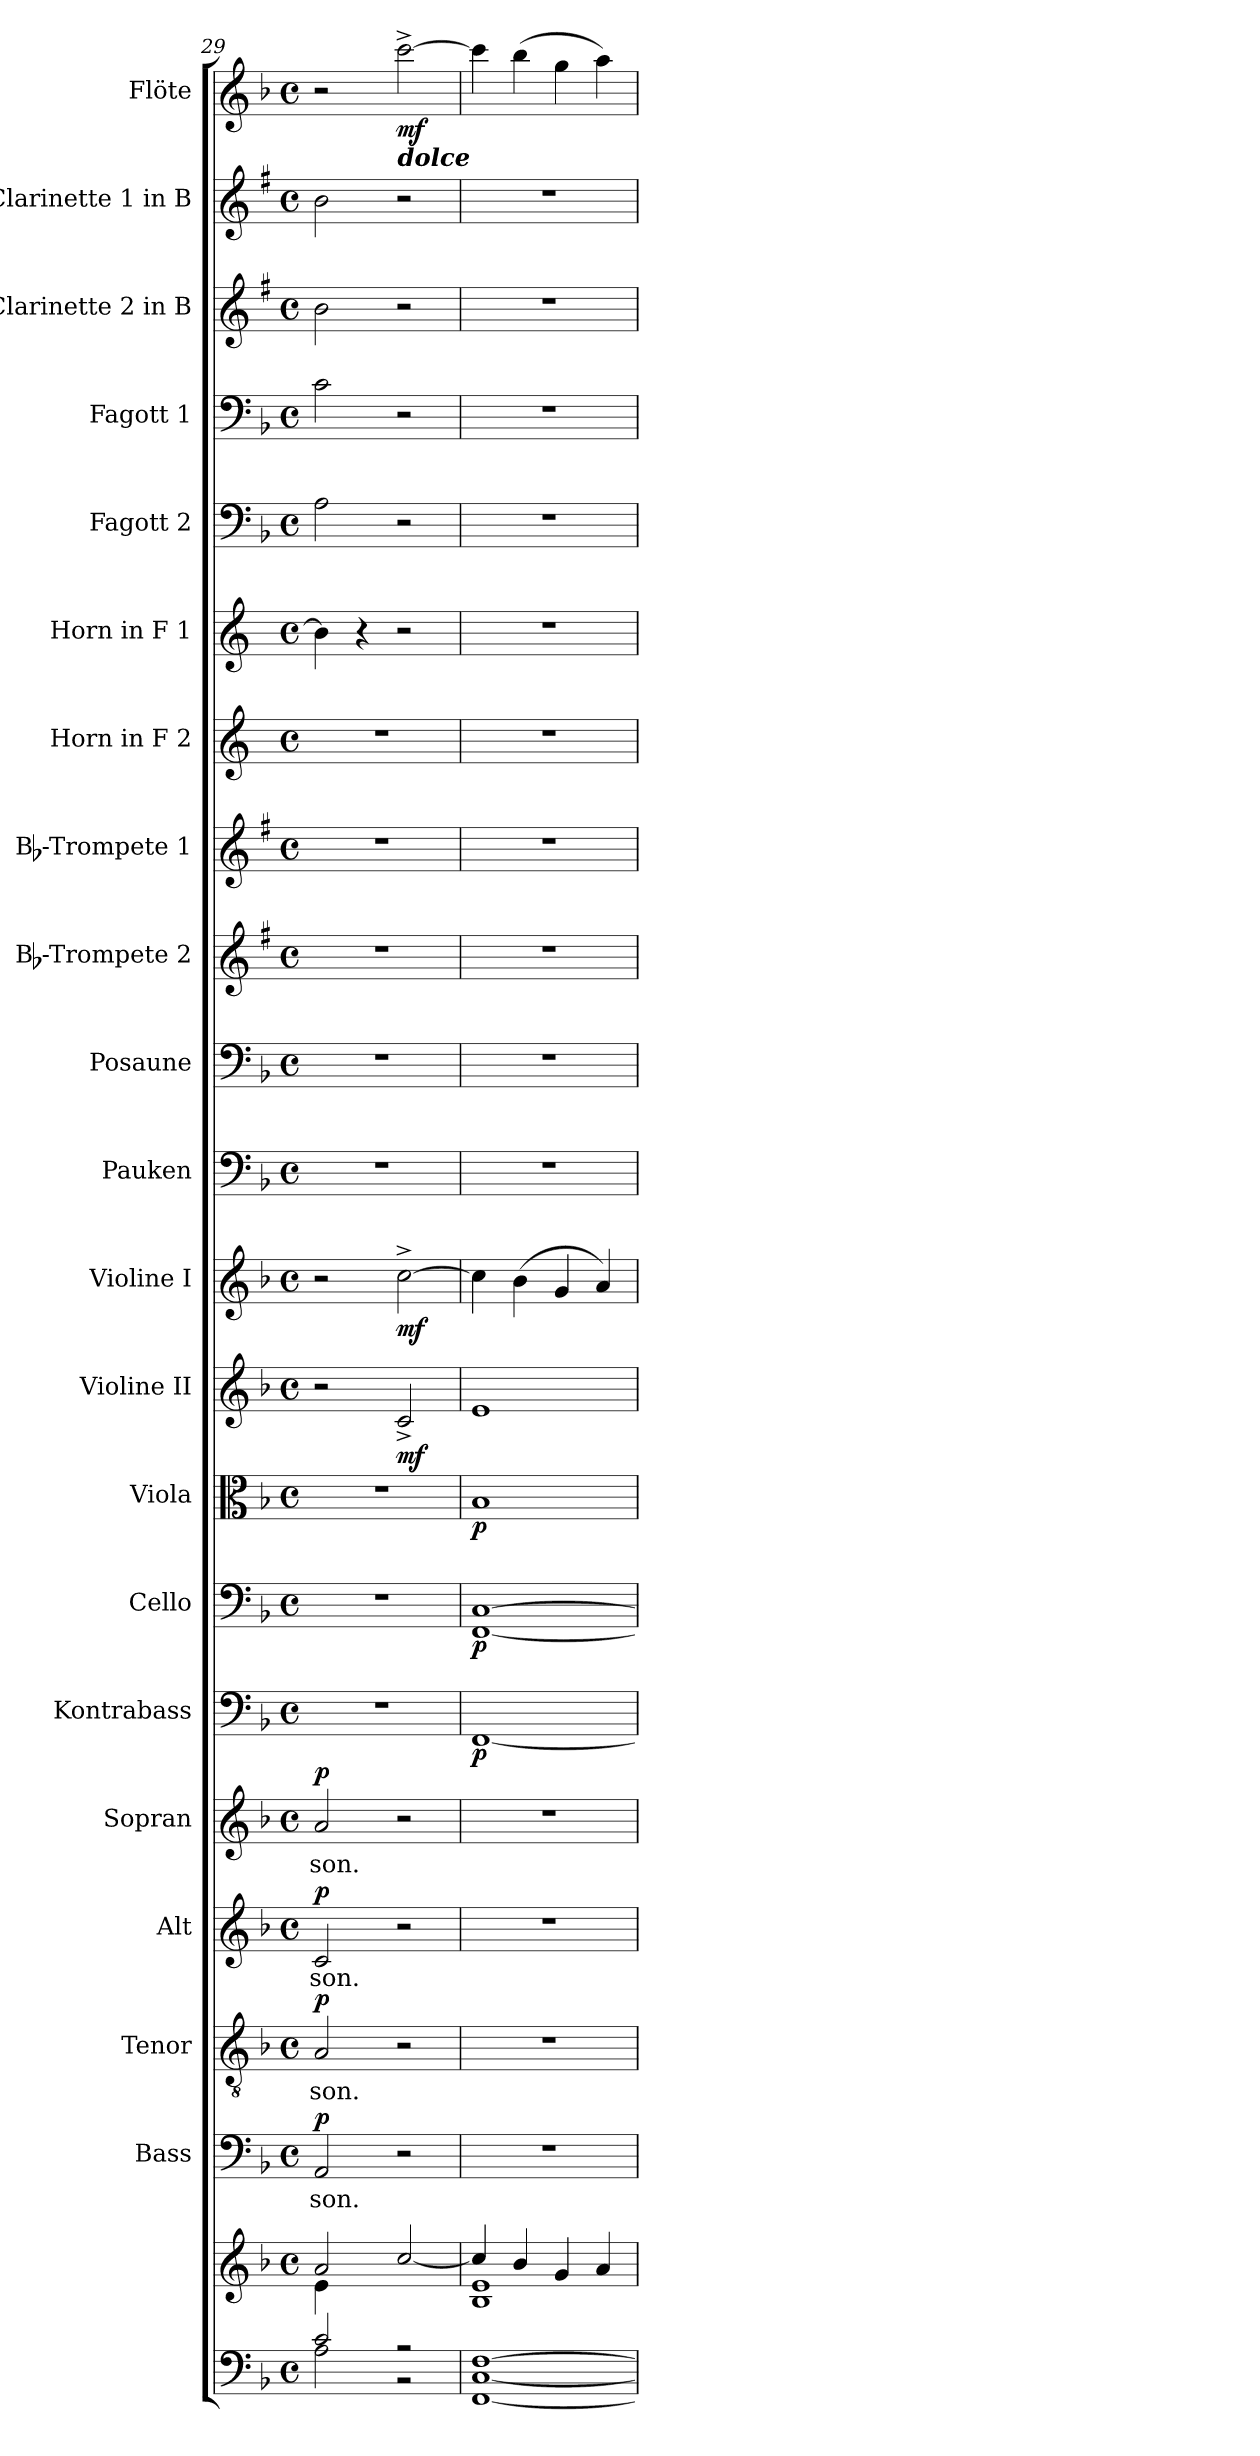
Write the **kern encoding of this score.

**kern	**kern	**kern	**text	**dynam	**kern	**text	**dynam	**kern	**text	**dynam	**kern	**text	**dynam	**kern	**dynam	**kern	**dynam	**kern	**dynam	**kern	**dynam	**kern	**dynam	**kern	**kern	**kern	**kern	**kern	**kern	**kern	**kern	**kern	**kern	**kern	**dynam
*part21	*part21	*part20	*part20	*part20	*part19	*part19	*part19	*part18	*part18	*part18	*part17	*part17	*part17	*part16	*part16	*part15	*part15	*part14	*part14	*part13	*part13	*part12	*part12	*part11	*part10	*part9	*part8	*part7	*part6	*part5	*part4	*part3	*part2	*part1	*part1
*staff22	*staff21	*staff20	*staff20	*staff20	*staff19	*staff19	*staff19	*staff18	*staff18	*staff18	*staff17	*staff17	*staff17	*staff16	*staff16	*staff15	*staff15	*staff14	*staff14	*staff13	*staff13	*staff12	*staff12	*staff11	*staff10	*staff9	*staff8	*staff7	*staff6	*staff5	*staff4	*staff3	*staff2	*staff1	*staff1
*	*	*I"Bass	*	*	*I"Tenor	*	*	*I"Alt	*	*	*I"Sopran	*	*	*I"Kontrabass	*	*I"Cello	*	*I"Viola	*	*I"Violine II	*	*I"Violine I	*	*I"Pauken	*I"Posaune	*I"Bb-Trompete 2	*I"Bb-Trompete 1	*I"Horn in F 2	*I"Horn in F 1	*I"Fagott 2	*I"Fagott 1	*I"Clarinette 2 in B	*I"Clarinette 1 in B	*I"Flöte	*
*	*	*I'B.	*	*	*I'T.	*	*	*I'A.	*	*	*I'S.	*	*	*I'Kb.	*	*	*	*I'Vla.	*	*I'Vl. II	*	*I'Vl. I	*	*I'Pk.	*I'Pos.	*I'Bb Trp. 2	*I'Bb Trp. 1	*	*	*I'Fg. 2	*I'Fg. 1	*I'Clar. 2	*I'Clar.1	*I'Fl.	*
*clefF4	*clefG2	*clefF4	*	*	*clefGv2	*	*	*clefG2	*	*	*clefG2	*	*	*clefF4	*	*clefF4	*	*clefC3	*	*clefG2	*	*clefG2	*	*clefF4	*clefF4	*clefG2	*clefG2	*clefG2	*clefG2	*clefF4	*clefF4	*clefG2	*clefG2	*clefG2	*
*	*	*	*	*	*	*	*	*	*	*	*	*	*	*ITrd7c12	*	*	*	*	*	*	*	*	*	*	*	*ITrd1c2	*ITrd1c2	*ITrd4c7	*ITrd4c7	*	*	*ITrd1c2	*ITrd1c2	*	*
*k[b-]	*k[b-]	*k[b-]	*	*	*k[b-]	*	*	*k[b-]	*	*	*k[b-]	*	*	*k[b-]	*	*k[b-]	*	*k[b-]	*	*k[b-]	*	*k[b-]	*	*k[b-]	*k[b-]	*k[b-]	*k[b-]	*k[b-]	*k[b-]	*k[b-]	*k[b-]	*k[b-]	*k[b-]	*k[b-]	*
*F:	*F:	*F:	*	*	*F:	*	*	*F:	*	*	*F:	*	*	*F:	*	*F:	*	*F:	*	*F:	*	*F:	*	*F:	*F:	*F:	*F:	*F:	*F:	*F:	*F:	*F:	*F:	*F:	*
*M4/4	*M4/4	*M4/4	*	*	*M4/4	*	*	*M4/4	*	*	*M4/4	*	*	*M4/4	*	*M4/4	*	*M4/4	*	*M4/4	*	*M4/4	*	*M4/4	*M4/4	*M4/4	*M4/4	*M4/4	*M4/4	*M4/4	*M4/4	*M4/4	*M4/4	*M4/4	*
*met(c)	*met(c)	*met(c)	*	*	*met(c)	*	*	*met(c)	*	*	*met(c)	*	*	*met(c)	*	*met(c)	*	*met(c)	*	*met(c)	*	*met(c)	*	*met(c)	*met(c)	*met(c)	*met(c)	*met(c)	*met(c)	*met(c)	*met(c)	*met(c)	*met(c)	*met(c)	*
=29	=29	=29	=29	=29	=29	=29	=29	=29	=29	=29	=29	=29	=29	=29	=29	=29	=29	=29	=29	=29	=29	=29	=29	=29	=29	=29	=29	=29	=29	=29	=29	=29	=29	=29	=29
*^	*^	*	*	*	*	*	*	*	*	*	*	*	*	*	*	*	*	*	*	*	*	*	*	*	*	*	*	*	*	*	*	*	*	*	*
!	!	!	!	!	!LO:LY:b	!LO:DY:a	!	!LO:LY:b	!LO:DY:a	!	!LO:LY:b	!LO:DY:a	!	!LO:LY:b	!LO:DY:a	!	!	!	!	!	!	!	!	!	!	!	!	!	!	!	!	!	!	!	!	!	!
2c/	2A\	2a/	4e\	2AA/	-son.	p	2A/	-son.	p	2c/	-son.	p	2a/	-son.	p	1r	.	1r	.	1r	.	2r	.	2r	.	1r	1r	1r	1r	1r	4e\]	2A\	2c\	2a\	2a\	2r	.
.	.	.	2.ryy	.	.	.	.	.	.	.	.	.	.	.	.	.	.	.	.	.	.	.	.	.	.	.	.	.	.	.	4r	.	.	.	.	.	.
!	!	!	!	!	!	!	!	!	!	!	!	!	!	!	!	!	!	!	!	!	!	!	!	!	!	!	!	!	!	!	!	!	!	!	!	!LO:TX:b:Bi:t=dolce	!
!	!	!	!	!	!	!	!	!	!	!	!	!	!	!	!	!	!	!	!	!	!	!	!LO:DY:b	!	!LO:DY:b	!	!	!	!	!	!	!	!	!	!	!	!LO:DY:b
2r	2r	[>2cc/	.	2r	.	.	2r	.	.	2r	.	.	2r	.	.	.	.	.	.	.	.	2c^</	mf	[2cc^>\	mf	.	.	.	.	.	2r	2r	2r	2r	2r	[2ccc^>\	mf
=30	=30	=30	=30	=30	=30	=30	=30	=30	=30	=30	=30	=30	=30	=30	=30	=30	=30	=30	=30	=30	=30	=30	=30	=30	=30	=30	=30	=30	=30	=30	=30	=30	=30	=30	=30	=30	=30
!	!	!	!	!	!	!	!	!	!	!	!	!	!	!	!	!	!LO:DY:b	!	!LO:DY:b	!	!LO:DY:b	!	!	!	!	!	!	!	!	!	!	!	!	!	!	!	!
[>1F	[<1FF [<1C	4cc/]	1B- 1e	1r	.	.	1r	.	.	1r	.	.	1r	.	.	[1FFF	p	[1FF [1C	p	1B-	p	1e	.	4cc\]	.	1r	1r	1r	1r	1r	1r	1r	1r	1r	1r	4ccc\]	.
.	.	4b-/	.	.	.	.	.	.	.	.	.	.	.	.	.	.	.	.	.	.	.	.	.	(>4b-\	.	.	.	.	.	.	.	.	.	.	.	(>4bb-\	.
.	.	4g/	.	.	.	.	.	.	.	.	.	.	.	.	.	.	.	.	.	.	.	.	.	4g/	.	.	.	.	.	.	.	.	.	.	.	4gg\	.
.	.	4a/	.	.	.	.	.	.	.	.	.	.	.	.	.	.	.	.	.	.	.	.	.	4a/)	.	.	.	.	.	.	.	.	.	.	.	4aa\)	.
*v	*v	*	*	*	*	*	*	*	*	*	*	*	*	*	*	*	*	*	*	*	*	*	*	*	*	*	*	*	*	*	*	*	*	*	*	*	*
*	*v	*v	*	*	*	*	*	*	*	*	*	*	*	*	*	*	*	*	*	*	*	*	*	*	*	*	*	*	*	*	*	*	*	*	*	*
=	=	=	=	=	=	=	=	=	=	=	=	=	=	=	=	=	=	=	=	=	=	=	=	=	=	=	=	=	=	=	=	=	=	=	=
*-	*-	*-	*-	*-	*-	*-	*-	*-	*-	*-	*-	*-	*-	*-	*-	*-	*-	*-	*-	*-	*-	*-	*-	*-	*-	*-	*-	*-	*-	*-	*-	*-	*-	*-	*-
